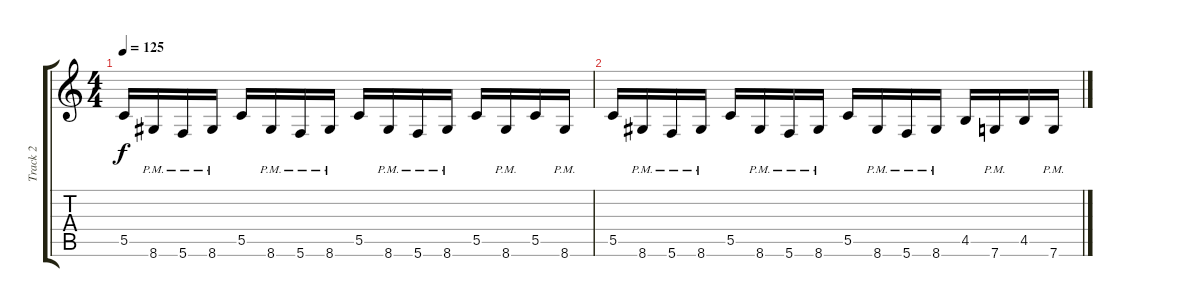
\track ("Track 2" "Track 2") {instrument distortionguitar}
\staff {score tabs}
\tuning (D4 A3 F3 C3 G2 C2) {hide}
\ts (4 4)
\tempo 125
\clef g2
\ks c
5.5.16{dy f} 8.6{pm}.16 5.6{pm}.16 8.6{pm}.16 5.5.16 8.6{pm}.16 5.6{pm}.16 8.6{pm}.16 5.5.16 8.6{pm}.16 5.6{pm}.16 8.6{pm}.16 5.5.16 8.6{pm}.16 5.5.16 8.6{pm}.16 |
5.5.16 8.6{pm}.16 5.6{pm}.16 8.6{pm}.16 5.5.16 8.6{pm}.16 5.6{pm}.16 8.6{pm}.16 5.5.16 8.6{pm}.16 5.6{pm}.16 8.6{pm}.16 4.5.16 7.6{pm}.16 4.5.16 7.6{pm}.16
